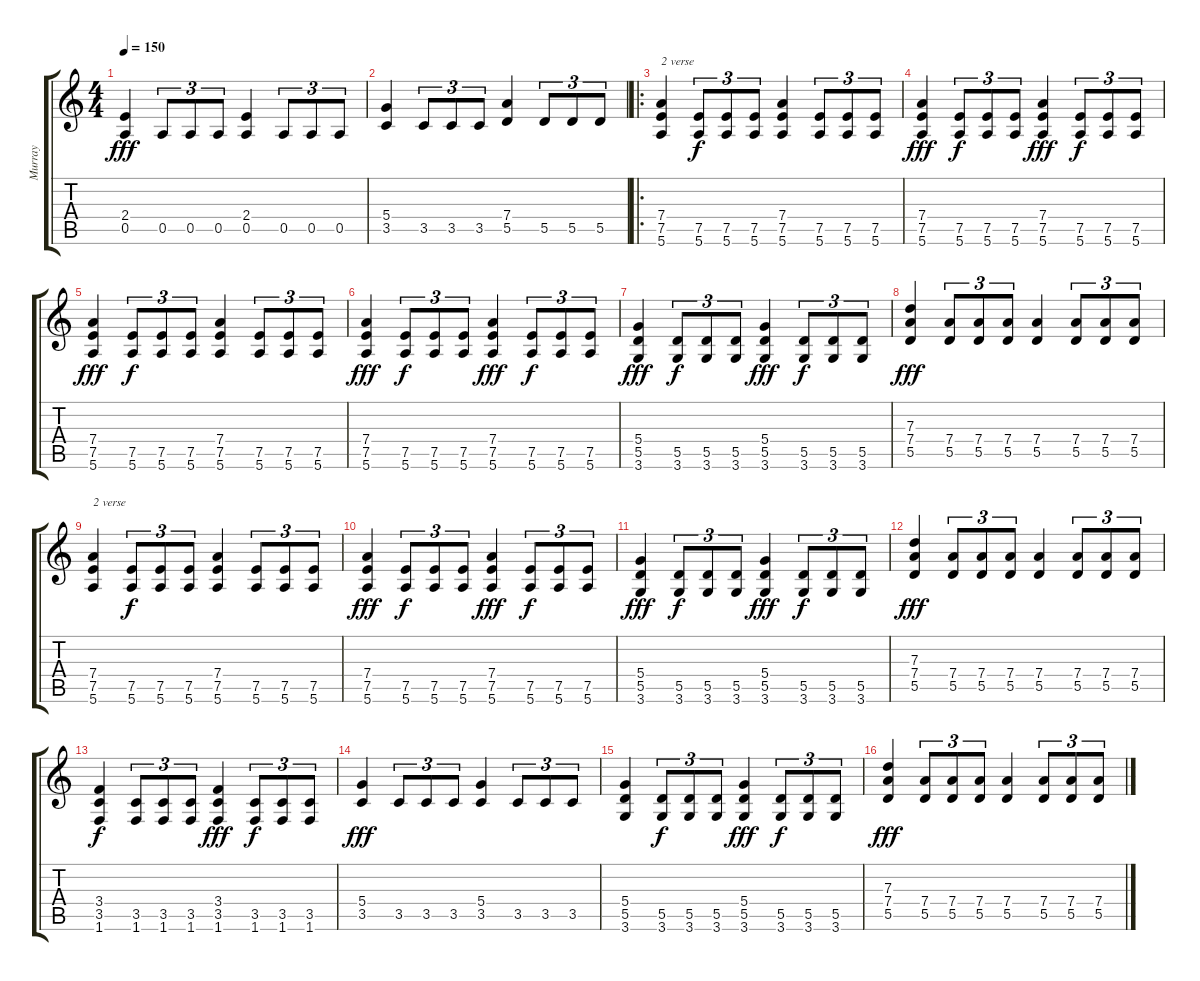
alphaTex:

\track ("Murray" "Murray") {instrument distortionguitar}
\staff {score tabs}
\tuning (E4 B3 G3 D3 A2 E2) {hide}
\ts (4 4)
\tempo 150
\clef g2
\ks c
(2.4 0.5).4{dy fff instrument distortionguitar} 0.5.8{tu (3 2)} 0.5.8{tu (3 2)} 0.5.8{tu (3 2)} (2.4 0.5).4 0.5.8{tu (3 2)} 0.5.8{tu (3 2)} 0.5.8{tu (3 2)} |
(5.4 3.5).4 3.5.8{tu (3 2)} 3.5.8{tu (3 2)} 3.5.8{tu (3 2)} (7.4 5.5).4 5.5.8{tu (3 2)} 5.5.8{tu (3 2)} 5.5.8{tu (3 2)} |
\ro
(7.4 7.5 5.6).4{txt "2 verse"} (7.5 5.6).8{tu (3 2) dy f} (7.5 5.6).8{tu (3 2)} (7.5 5.6).8{tu (3 2)} (7.4 7.5 5.6).4 (7.5 5.6).8{tu (3 2)} (7.5 5.6).8{tu (3 2)} (7.5 5.6).8{tu (3 2)} |
(7.4 7.5 5.6).4{dy fff} (7.5 5.6).8{tu (3 2) dy f} (7.5 5.6).8{tu (3 2)} (7.5 5.6).8{tu (3 2)} (7.4 7.5 5.6).4{dy fff} (7.5 5.6).8{tu (3 2) dy f} (7.5 5.6).8{tu (3 2)} (7.5 5.6).8{tu (3 2)} |
(7.4 7.5 5.6).4{dy fff} (7.5 5.6).8{tu (3 2) dy f} (7.5 5.6).8{tu (3 2)} (7.5 5.6).8{tu (3 2)} (7.4 7.5 5.6).4 (7.5 5.6).8{tu (3 2)} (7.5 5.6).8{tu (3 2)} (7.5 5.6).8{tu (3 2)} |
(7.4 7.5 5.6).4{dy fff} (7.5 5.6).8{tu (3 2) dy f} (7.5 5.6).8{tu (3 2)} (7.5 5.6).8{tu (3 2)} (7.4 7.5 5.6).4{dy fff} (7.5 5.6).8{tu (3 2) dy f} (7.5 5.6).8{tu (3 2)} (7.5 5.6).8{tu (3 2)} |
(5.4 5.5 3.6).4{dy fff} (5.5 3.6).8{tu (3 2) dy f} (5.5 3.6).8{tu (3 2)} (5.5 3.6).8{tu (3 2)} (5.4 5.5 3.6).4{dy fff} (5.5 3.6).8{tu (3 2) dy f} (5.5 3.6).8{tu (3 2)} (5.5 3.6).8{tu (3 2)} |
(7.3 7.4 5.5).4{dy fff} (7.4 5.5).8{tu (3 2)} (7.4 5.5).8{tu (3 2)} (7.4 5.5).8{tu (3 2)} (7.4 5.5).4 (7.4 5.5).8{tu (3 2)} (7.4 5.5).8{tu (3 2)} (7.4 5.5).8{tu (3 2)} |
(7.4 7.5 5.6).4{txt "2 verse"} (7.5 5.6).8{tu (3 2) dy f} (7.5 5.6).8{tu (3 2)} (7.5 5.6).8{tu (3 2)} (7.4 7.5 5.6).4 (7.5 5.6).8{tu (3 2)} (7.5 5.6).8{tu (3 2)} (7.5 5.6).8{tu (3 2)} |
(7.4 7.5 5.6).4{dy fff} (7.5 5.6).8{tu (3 2) dy f} (7.5 5.6).8{tu (3 2)} (7.5 5.6).8{tu (3 2)} (7.4 7.5 5.6).4{dy fff} (7.5 5.6).8{tu (3 2) dy f} (7.5 5.6).8{tu (3 2)} (7.5 5.6).8{tu (3 2)} |
(5.4 5.5 3.6).4{dy fff} (5.5 3.6).8{tu (3 2) dy f} (5.5 3.6).8{tu (3 2)} (5.5 3.6).8{tu (3 2)} (5.4 5.5 3.6).4{dy fff} (5.5 3.6).8{tu (3 2) dy f} (5.5 3.6).8{tu (3 2)} (5.5 3.6).8{tu (3 2)} |
(7.3 7.4 5.5).4{dy fff} (7.4 5.5).8{tu (3 2)} (7.4 5.5).8{tu (3 2)} (7.4 5.5).8{tu (3 2)} (7.4 5.5).4 (7.4 5.5).8{tu (3 2)} (7.4 5.5).8{tu (3 2)} (7.4 5.5).8{tu (3 2)} |
(3.4 3.5 1.6).4{dy f} (3.5 1.6).8{tu (3 2)} (3.5 1.6).8{tu (3 2)} (3.5 1.6).8{tu (3 2)} (3.4 3.5 1.6).4{dy fff} (3.5 1.6).8{tu (3 2) dy f} (3.5 1.6).8{tu (3 2)} (3.5 1.6).8{tu (3 2)} |
(5.4 3.5).4{dy fff} 3.5.8{tu (3 2)} 3.5.8{tu (3 2)} 3.5.8{tu (3 2)} (5.4 3.5).4 3.5.8{tu (3 2)} 3.5.8{tu (3 2)} 3.5.8{tu (3 2)} |
(5.4 5.5 3.6).4 (5.5 3.6).8{tu (3 2) dy f} (5.5 3.6).8{tu (3 2)} (5.5 3.6).8{tu (3 2)} (5.4 5.5 3.6).4{dy fff} (5.5 3.6).8{tu (3 2) dy f} (5.5 3.6).8{tu (3 2)} (5.5 3.6).8{tu (3 2)} |
(7.3 7.4 5.5).4{dy fff} (7.4 5.5).8{tu (3 2)} (7.4 5.5).8{tu (3 2)} (7.4 5.5).8{tu (3 2)} (7.4 5.5).4 (7.4 5.5).8{tu (3 2)} (7.4 5.5).8{tu (3 2)} (7.4 5.5).8{tu (3 2)}
